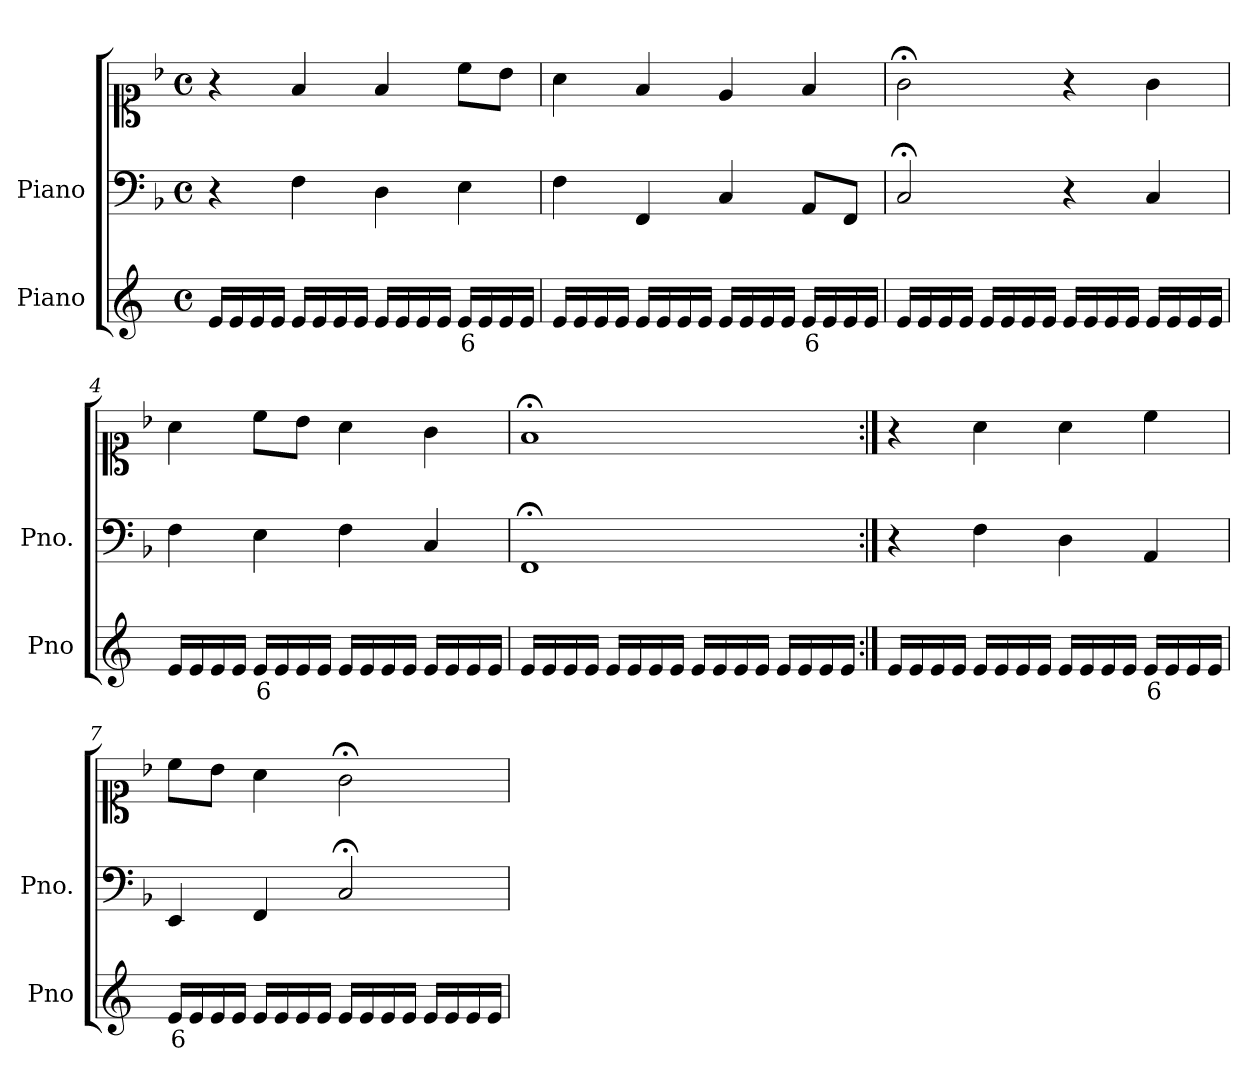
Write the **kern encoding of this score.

**kern	**text	**kern	**kern
*part2	*part2	*part1	*part1
*staff3	*staff3	*staff2	*staff1
*I"Piano	*	*I"Piano	*
*I'Pno	*	*I'Pno.	*
*clefG2	*	*clefF4	*clefC1
*k[]	*	*k[b-]	*k[b-]
*M4/4	*	*M4/4	*M4/4
*met(c)	*	*met(c)	*met(c)
=1	=1	=1	=1
16e/LL	.	4r	4r
16e/	.	.	.
16e/	.	.	.
16e/JJ	.	.	.
16e/LL	.	4F\	4f/
16e/	.	.	.
16e/	.	.	.
16e/JJ	.	.	.
16e/LL	.	4D\	4f/
16e/	.	.	.
16e/	.	.	.
16e/JJ	.	.	.
!	!LO:LY:b	!	!
16e/LL	6	4E\	8cc\L
16e/	.	.	.
16e/	.	.	8b-\J
16e/JJ	.	.	.
=2	=2	=2	=2
16e/LL	.	4F\	4a\
16e/	.	.	.
16e/	.	.	.
16e/JJ	.	.	.
16e/LL	.	4FF/	4f/
16e/	.	.	.
16e/	.	.	.
16e/JJ	.	.	.
16e/LL	.	4C/	4e/
16e/	.	.	.
16e/	.	.	.
16e/JJ	.	.	.
!	!LO:LY:b	!	!
16e/LL	6	8AA/L	4f/
16e/	.	.	.
16e/	.	8FF/J	.
16e/JJ	.	.	.
=3	=3	=3	=3
16e/LL	.	2C;</	2g;<\
16e/	.	.	.
16e/	.	.	.
16e/JJ	.	.	.
16e/LL	.	.	.
16e/	.	.	.
16e/	.	.	.
16e/JJ	.	.	.
16e/LL	.	4r	4r
16e/	.	.	.
16e/	.	.	.
16e/JJ	.	.	.
16e/LL	.	4C/	4g\
16e/	.	.	.
16e/	.	.	.
16e/JJ	.	.	.
=4	=4	=4	=4
16e/LL	.	4F\	4a\
16e/	.	.	.
16e/	.	.	.
16e/JJ	.	.	.
!	!LO:LY:b	!	!
16e/LL	6	4E\	8cc\L
16e/	.	.	.
16e/	.	.	8b-\J
16e/JJ	.	.	.
16e/LL	.	4F\	4a\
16e/	.	.	.
16e/	.	.	.
16e/JJ	.	.	.
16e/LL	.	4C/	4g\
16e/	.	.	.
16e/	.	.	.
16e/JJ	.	.	.
=5	=5	=5	=5
16e/LL	.	1FF;<	1f;<
16e/	.	.	.
16e/	.	.	.
16e/JJ	.	.	.
16e/LL	.	.	.
16e/	.	.	.
16e/	.	.	.
16e/JJ	.	.	.
16e/LL	.	.	.
16e/	.	.	.
16e/	.	.	.
16e/JJ	.	.	.
16e/LL	.	.	.
16e/	.	.	.
16e/	.	.	.
16e/JJ	.	.	.
=6:|!	=6:|!	=6:|!	=6:|!
16e/LL	.	4r	4r
16e/	.	.	.
16e/	.	.	.
16e/JJ	.	.	.
16e/LL	.	4F\	4a\
16e/	.	.	.
16e/	.	.	.
16e/JJ	.	.	.
16e/LL	.	4D\	4a\
16e/	.	.	.
16e/	.	.	.
16e/JJ	.	.	.
!	!LO:LY:b	!	!
16e/LL	6	4AA/	4cc\
16e/	.	.	.
16e/	.	.	.
16e/JJ	.	.	.
=7	=7	=7	=7
!	!LO:LY:b	!	!
16e/LL	6	4EE/	8cc\L
16e/	.	.	.
16e/	.	.	8b-\J
16e/JJ	.	.	.
16e/LL	.	4FF/	4a\
16e/	.	.	.
16e/	.	.	.
16e/JJ	.	.	.
16e/LL	.	2C;</	2g;<\
16e/	.	.	.
16e/	.	.	.
16e/JJ	.	.	.
16e/LL	.	.	.
16e/	.	.	.
16e/	.	.	.
16e/JJ	.	.	.
=	=	=	=
*-	*-	*-	*-
